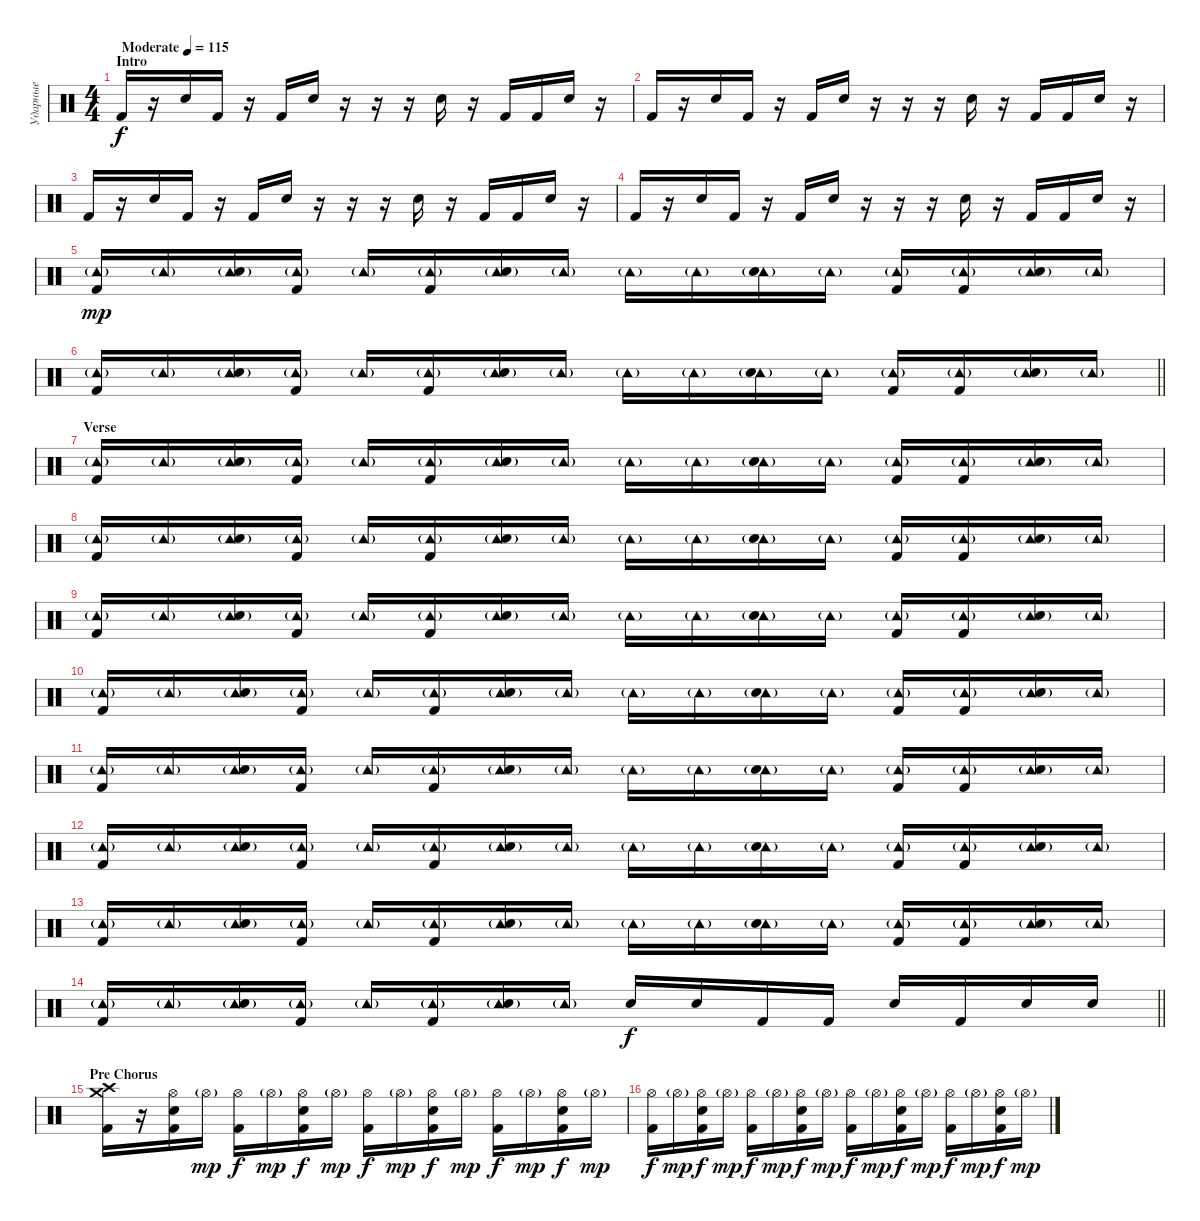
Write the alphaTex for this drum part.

\track ("Ударные" "Ударные") {instrument percussion}
\staff {score}
\articulation defaults
\ts (4 4)
\section ("" "Intro")
\tempo (115 "Moderate")
\clef neutral
\ks c "Kick (hit) 2".16{dy f}
r.16 "Electric Snare (hit)".16 "Kick (hit) 2".16 r.16 "Kick (hit) 2".16 "Electric Snare (hit)".16 r.16 r.16 r.16 "Electric Snare (hit)".16 r.16 "Kick (hit) 2".16 "Kick (hit) 2".16 "Electric Snare (hit)".16 r.16 |
"Kick (hit) 2".16 r.16 "Electric Snare (hit)".16 "Kick (hit) 2".16 r.16 "Kick (hit) 2".16 "Electric Snare (hit)".16 r.16 r.16 r.16 "Electric Snare (hit)".16 r.16 "Kick (hit) 2".16 "Kick (hit) 2".16 "Electric Snare (hit)".16 r.16 |
"Kick (hit) 2".16 r.16 "Electric Snare (hit)".16 "Kick (hit) 2".16 r.16 "Kick (hit) 2".16 "Electric Snare (hit)".16 r.16 r.16 r.16 "Electric Snare (hit)".16 r.16 "Kick (hit) 2".16 "Kick (hit) 2".16 "Electric Snare (hit)".16 r.16 |
"Kick (hit) 2".16 r.16 "Electric Snare (hit)".16 "Kick (hit) 2".16 r.16 "Kick (hit) 2".16 "Electric Snare (hit)".16 r.16 r.16 r.16 "Electric Snare (hit)".16 r.16 "Kick (hit) 2".16 "Kick (hit) 2".16 "Electric Snare (hit)".16 r.16 |
("Tambourine (hit)"{g} "Kick (hit) 2").16{dy mp} "Tambourine (hit)"{g}.16 ("Tambourine (hit)"{g} "Electric Snare (hit)").16 ("Tambourine (hit)"{g} "Kick (hit) 2").16 "Tambourine (hit)"{g}.16 ("Tambourine (hit)"{g} "Kick (hit) 2").16 ("Tambourine (hit)"{g} "Electric Snare (hit)").16 "Tambourine (hit)"{g}.16 "Tambourine (hit)"{g}.16 "Tambourine (hit)"{g}.16 ("Tambourine (hit)"{g} "Electric Snare (hit)").16 "Tambourine (hit)"{g}.16 ("Tambourine (hit)"{g} "Kick (hit) 2").16 ("Tambourine (hit)"{g} "Kick (hit) 2").16 ("Tambourine (hit)"{g} "Electric Snare (hit)").16 "Tambourine (hit)"{g}.16 |
\barLineRight lightlight
("Tambourine (hit)"{g} "Kick (hit) 2").16 "Tambourine (hit)"{g}.16 ("Tambourine (hit)"{g} "Electric Snare (hit)").16 ("Tambourine (hit)"{g} "Kick (hit) 2").16 "Tambourine (hit)"{g}.16 ("Tambourine (hit)"{g} "Kick (hit) 2").16 ("Tambourine (hit)"{g} "Electric Snare (hit)").16 "Tambourine (hit)"{g}.16 "Tambourine (hit)"{g}.16 "Tambourine (hit)"{g}.16 ("Tambourine (hit)"{g} "Electric Snare (hit)").16 "Tambourine (hit)"{g}.16 ("Tambourine (hit)"{g} "Kick (hit) 2").16 ("Tambourine (hit)"{g} "Kick (hit) 2").16 ("Tambourine (hit)"{g} "Electric Snare (hit)").16 "Tambourine (hit)"{g}.16 |
\section ("" "Verse")
("Tambourine (hit)"{g} "Kick (hit) 2").16 "Tambourine (hit)"{g}.16 ("Tambourine (hit)"{g} "Electric Snare (hit)").16 ("Tambourine (hit)"{g} "Kick (hit) 2").16 "Tambourine (hit)"{g}.16 ("Tambourine (hit)"{g} "Kick (hit) 2").16 ("Tambourine (hit)"{g} "Electric Snare (hit)").16 "Tambourine (hit)"{g}.16 "Tambourine (hit)"{g}.16 "Tambourine (hit)"{g}.16 ("Tambourine (hit)"{g} "Electric Snare (hit)").16 "Tambourine (hit)"{g}.16 ("Tambourine (hit)"{g} "Kick (hit) 2").16 ("Tambourine (hit)"{g} "Kick (hit) 2").16 ("Tambourine (hit)"{g} "Electric Snare (hit)").16 "Tambourine (hit)"{g}.16 |
("Tambourine (hit)"{g} "Kick (hit) 2").16 "Tambourine (hit)"{g}.16 ("Tambourine (hit)"{g} "Electric Snare (hit)").16 ("Tambourine (hit)"{g} "Kick (hit) 2").16 "Tambourine (hit)"{g}.16 ("Tambourine (hit)"{g} "Kick (hit) 2").16 ("Tambourine (hit)"{g} "Electric Snare (hit)").16 "Tambourine (hit)"{g}.16 "Tambourine (hit)"{g}.16 "Tambourine (hit)"{g}.16 ("Tambourine (hit)"{g} "Electric Snare (hit)").16 "Tambourine (hit)"{g}.16 ("Tambourine (hit)"{g} "Kick (hit) 2").16 ("Tambourine (hit)"{g} "Kick (hit) 2").16 ("Tambourine (hit)"{g} "Electric Snare (hit)").16 "Tambourine (hit)"{g}.16 |
("Tambourine (hit)"{g} "Kick (hit) 2").16 "Tambourine (hit)"{g}.16 ("Tambourine (hit)"{g} "Electric Snare (hit)").16 ("Tambourine (hit)"{g} "Kick (hit) 2").16 "Tambourine (hit)"{g}.16 ("Tambourine (hit)"{g} "Kick (hit) 2").16 ("Tambourine (hit)"{g} "Electric Snare (hit)").16 "Tambourine (hit)"{g}.16 "Tambourine (hit)"{g}.16 "Tambourine (hit)"{g}.16 ("Tambourine (hit)"{g} "Electric Snare (hit)").16 "Tambourine (hit)"{g}.16 ("Tambourine (hit)"{g} "Kick (hit) 2").16 ("Tambourine (hit)"{g} "Kick (hit) 2").16 ("Tambourine (hit)"{g} "Electric Snare (hit)").16 "Tambourine (hit)"{g}.16 |
("Tambourine (hit)"{g} "Kick (hit) 2").16 "Tambourine (hit)"{g}.16 ("Tambourine (hit)"{g} "Electric Snare (hit)").16 ("Tambourine (hit)"{g} "Kick (hit) 2").16 "Tambourine (hit)"{g}.16 ("Tambourine (hit)"{g} "Kick (hit) 2").16 ("Tambourine (hit)"{g} "Electric Snare (hit)").16 "Tambourine (hit)"{g}.16 "Tambourine (hit)"{g}.16 "Tambourine (hit)"{g}.16 ("Tambourine (hit)"{g} "Electric Snare (hit)").16 "Tambourine (hit)"{g}.16 ("Tambourine (hit)"{g} "Kick (hit) 2").16 ("Tambourine (hit)"{g} "Kick (hit) 2").16 ("Tambourine (hit)"{g} "Electric Snare (hit)").16 "Tambourine (hit)"{g}.16 |
("Tambourine (hit)"{g} "Kick (hit) 2").16 "Tambourine (hit)"{g}.16 ("Tambourine (hit)"{g} "Electric Snare (hit)").16 ("Tambourine (hit)"{g} "Kick (hit) 2").16 "Tambourine (hit)"{g}.16 ("Tambourine (hit)"{g} "Kick (hit) 2").16 ("Tambourine (hit)"{g} "Electric Snare (hit)").16 "Tambourine (hit)"{g}.16 "Tambourine (hit)"{g}.16 "Tambourine (hit)"{g}.16 ("Tambourine (hit)"{g} "Electric Snare (hit)").16 "Tambourine (hit)"{g}.16 ("Tambourine (hit)"{g} "Kick (hit) 2").16 ("Tambourine (hit)"{g} "Kick (hit) 2").16 ("Tambourine (hit)"{g} "Electric Snare (hit)").16 "Tambourine (hit)"{g}.16 |
("Tambourine (hit)"{g} "Kick (hit) 2").16 "Tambourine (hit)"{g}.16 ("Tambourine (hit)"{g} "Electric Snare (hit)").16 ("Tambourine (hit)"{g} "Kick (hit) 2").16 "Tambourine (hit)"{g}.16 ("Tambourine (hit)"{g} "Kick (hit) 2").16 ("Tambourine (hit)"{g} "Electric Snare (hit)").16 "Tambourine (hit)"{g}.16 "Tambourine (hit)"{g}.16 "Tambourine (hit)"{g}.16 ("Tambourine (hit)"{g} "Electric Snare (hit)").16 "Tambourine (hit)"{g}.16 ("Tambourine (hit)"{g} "Kick (hit) 2").16 ("Tambourine (hit)"{g} "Kick (hit) 2").16 ("Tambourine (hit)"{g} "Electric Snare (hit)").16 "Tambourine (hit)"{g}.16 |
("Tambourine (hit)"{g} "Kick (hit) 2").16 "Tambourine (hit)"{g}.16 ("Tambourine (hit)"{g} "Electric Snare (hit)").16 ("Tambourine (hit)"{g} "Kick (hit) 2").16 "Tambourine (hit)"{g}.16 ("Tambourine (hit)"{g} "Kick (hit) 2").16 ("Tambourine (hit)"{g} "Electric Snare (hit)").16 "Tambourine (hit)"{g}.16 "Tambourine (hit)"{g}.16 "Tambourine (hit)"{g}.16 ("Tambourine (hit)"{g} "Electric Snare (hit)").16 "Tambourine (hit)"{g}.16 ("Tambourine (hit)"{g} "Kick (hit) 2").16 ("Tambourine (hit)"{g} "Kick (hit) 2").16 ("Tambourine (hit)"{g} "Electric Snare (hit)").16 "Tambourine (hit)"{g}.16 |
\barLineRight lightlight
("Tambourine (hit)"{g} "Kick (hit) 2").16 "Tambourine (hit)"{g}.16 ("Tambourine (hit)"{g} "Electric Snare (hit)").16 ("Tambourine (hit)"{g} "Kick (hit) 2").16 "Tambourine (hit)"{g}.16 ("Tambourine (hit)"{g} "Kick (hit) 2").16 ("Tambourine (hit)"{g} "Electric Snare (hit)").16 "Tambourine (hit)"{g}.16 "Electric Snare (hit)".16{dy f} "Electric Snare (hit)".16 "Kick (hit) 2".16 "Kick (hit) 2".16 "Electric Snare (hit)".16 "Kick (hit) 2".16 "Electric Snare (hit)".16 "Electric Snare (hit)".16 |
\section ("" "Pre Chorus")
("Crash high (hit)" "Crash medium (hit)" "Kick (hit) 2").16 r.16 ("Hi-Hat (open)" "Electric Snare (hit)" "Kick (hit) 2").16 "Hi-Hat (open)"{g}.16{dy mp} ("Hi-Hat (open)" "Kick (hit) 2").16{dy f} "Hi-Hat (open)"{g}.16{dy mp} ("Hi-Hat (open)" "Electric Snare (hit)" "Kick (hit) 2").16{dy f} "Hi-Hat (open)"{g}.16{dy mp} ("Hi-Hat (open)" "Kick (hit) 2").16{dy f} "Hi-Hat (open)"{g}.16{dy mp} ("Hi-Hat (open)" "Electric Snare (hit)" "Kick (hit) 2").16{dy f} "Hi-Hat (open)"{g}.16{dy mp} ("Hi-Hat (open)" "Kick (hit) 2").16{dy f} "Hi-Hat (open)"{g}.16{dy mp} ("Hi-Hat (open)" "Electric Snare (hit)" "Kick (hit) 2").16{dy f} "Hi-Hat (open)"{g}.16{dy mp} |
("Hi-Hat (open)" "Kick (hit) 2").16{dy f} "Hi-Hat (open)"{g}.16{dy mp} ("Hi-Hat (open)" "Electric Snare (hit)" "Kick (hit) 2").16{dy f} "Hi-Hat (open)"{g}.16{dy mp} ("Hi-Hat (open)" "Kick (hit) 2").16{dy f} "Hi-Hat (open)"{g}.16{dy mp} ("Hi-Hat (open)" "Electric Snare (hit)" "Kick (hit) 2").16{dy f} "Hi-Hat (open)"{g}.16{dy mp} ("Hi-Hat (open)" "Kick (hit) 2").16{dy f} "Hi-Hat (open)"{g}.16{dy mp} ("Hi-Hat (open)" "Electric Snare (hit)" "Kick (hit) 2").16{dy f} "Hi-Hat (open)"{g}.16{dy mp} ("Hi-Hat (open)" "Kick (hit) 2").16{dy f} "Hi-Hat (open)"{g}.16{dy mp} ("Hi-Hat (open)" "Electric Snare (hit)" "Kick (hit) 2").16{dy f} "Hi-Hat (open)"{g}.16{dy mp}
